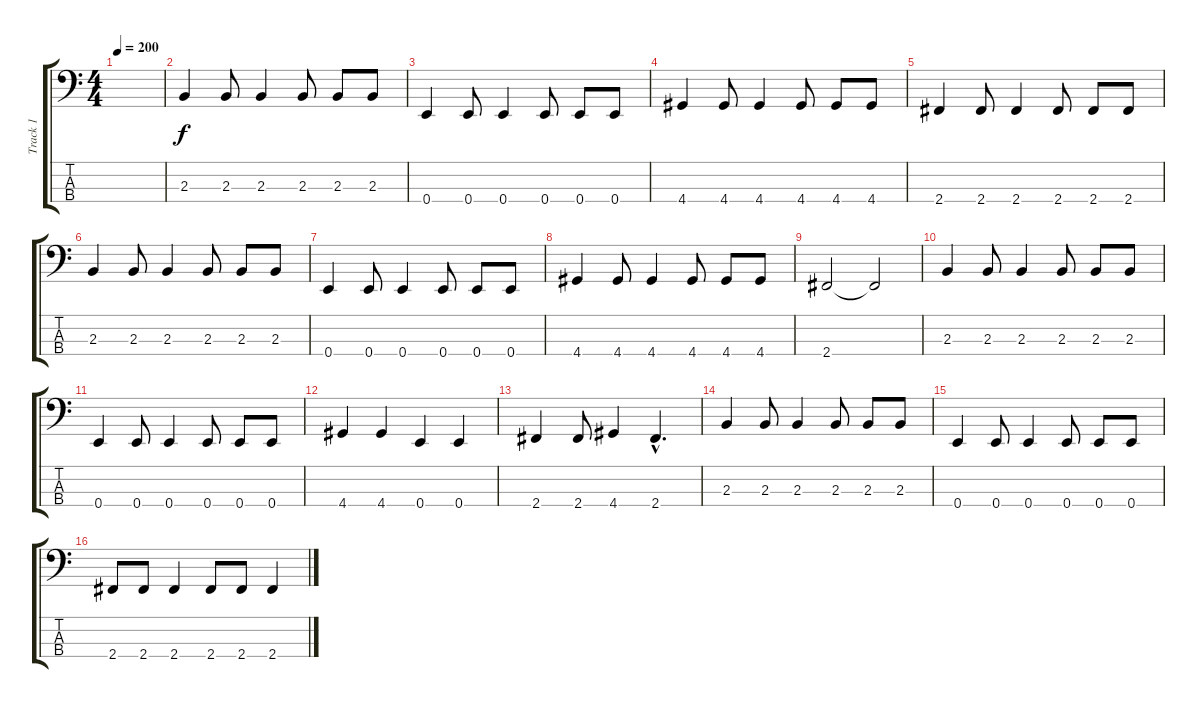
\track ("Track 1" "Track 1") {instrument electricbassfinger}
\staff {score tabs}
\tuning (G2 D2 A1 E1) {hide}
\ts (4 4)
\tempo 200
\clef f4
\ks c
|
2.3.4 2.3.8 2.3.4 2.3.8 2.3.8 2.3.8 |
0.4.4 0.4.8 0.4.4 0.4.8 0.4.8 0.4.8 |
4.4.4 4.4.8 4.4.4 4.4.8 4.4.8 4.4.8 |
2.4.4 2.4.8 2.4.4 2.4.8 2.4.8 2.4.8 |
2.3.4 2.3.8 2.3.4 2.3.8 2.3.8 2.3.8 |
0.4.4 0.4.8 0.4.4 0.4.8 0.4.8 0.4.8 |
4.4.4 4.4.8 4.4.4 4.4.8 4.4.8 4.4.8 |
2.4.2 2.4{t}.2 |
2.3.4 2.3.8 2.3.4 2.3.8 2.3.8 2.3.8 |
0.4.4 0.4.8 0.4.4 0.4.8 0.4.8 0.4.8 |
4.4.4 4.4.4 0.4.4 0.4.4 |
2.4.4 2.4.8 4.4.4 2.4{hac}.4{d} |
2.3.4 2.3.8 2.3.4 2.3.8 2.3.8 2.3.8 |
0.4.4 0.4.8 0.4.4 0.4.8 0.4.8 0.4.8 |
2.4.8 2.4.8 2.4.4 2.4.8 2.4.8 2.4.4
